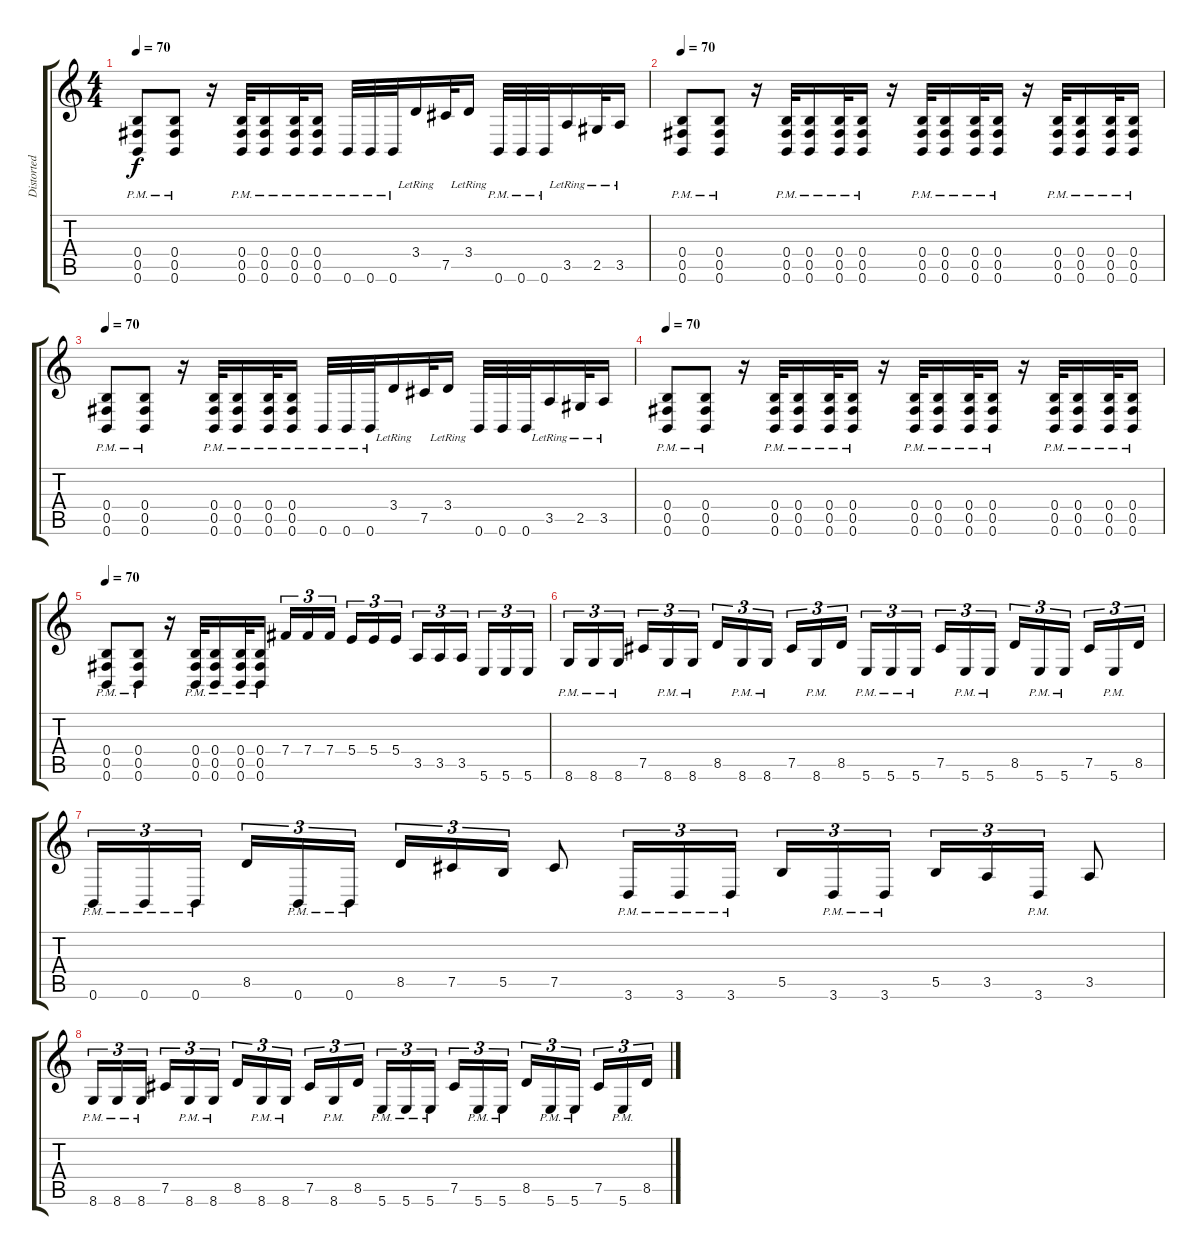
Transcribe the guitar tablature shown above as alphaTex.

\track ("Distorted Right" "Distorted ") {instrument distortionguitar}
\staff {score tabs}
\tuning (Db4 Ab3 E3 B2 Gb2 B1) {hide}
\ts (4 4)
\tempo 70
\clef g2
\ks c
(0.4{pm} 0.5{pm} 0.6{pm}).8{dy f} (0.4{pm} 0.5{pm} 0.6{pm}).8 r.16 (0.4{pm} 0.5{pm} 0.6{pm}).32 (0.4{pm} 0.5{pm} 0.6{pm}).16 (0.4{pm} 0.5{pm} 0.6{pm}).32 (0.4{pm} 0.5{pm} 0.6{pm}).16 0.6{pm}.32 0.6{pm}.32 0.6{pm}.32 3.4{lr}.16 7.5.32 3.4{lr}.16 0.6{pm}.32 0.6{pm}.32 0.6{pm}.32 3.5{lr}.16 2.5{lr}.32 3.5{lr}.16 |
\tempo 70
(0.4{pm} 0.5{pm} 0.6{pm}).8 (0.4{pm} 0.5{pm} 0.6{pm}).8 r.16 (0.4{pm} 0.5{pm} 0.6{pm}).32 (0.4{pm} 0.5{pm} 0.6{pm}).16 (0.4{pm} 0.5{pm} 0.6{pm}).32 (0.4{pm} 0.5{pm} 0.6{pm}).16 r.16 (0.4{pm} 0.5{pm} 0.6{pm}).32 (0.4{pm} 0.5{pm} 0.6{pm}).16 (0.4{pm} 0.5{pm} 0.6{pm}).32 (0.4{pm} 0.5{pm} 0.6{pm}).16 r.16 (0.4{pm} 0.5{pm} 0.6{pm}).32 (0.4{pm} 0.5{pm} 0.6{pm}).16 (0.4{pm} 0.5{pm} 0.6{pm}).32 (0.4{pm} 0.5{pm} 0.6{pm}).16 |
\tempo 70
(0.4{pm} 0.5{pm} 0.6{pm}).8 (0.4{pm} 0.5{pm} 0.6{pm}).8 r.16 (0.4{pm} 0.5{pm} 0.6{pm}).32 (0.4{pm} 0.5{pm} 0.6{pm}).16 (0.4{pm} 0.5{pm} 0.6{pm}).32 (0.4{pm} 0.5{pm} 0.6{pm}).16 0.6{pm}.32 0.6{pm}.32 0.6{pm}.32 3.4{lr}.16 7.5.32 3.4{lr}.16 0.6.32 0.6.32 0.6.32 3.5{lr}.16 2.5{lr}.32 3.5{lr}.16 |
\tempo 70
(0.4{pm} 0.5{pm} 0.6{pm}).8 (0.4{pm} 0.5{pm} 0.6{pm}).8 r.16 (0.4{pm} 0.5{pm} 0.6{pm}).32 (0.4{pm} 0.5{pm} 0.6{pm}).16 (0.4{pm} 0.5{pm} 0.6{pm}).32 (0.4{pm} 0.5{pm} 0.6{pm}).16 r.16 (0.4{pm} 0.5{pm} 0.6{pm}).32 (0.4{pm} 0.5{pm} 0.6{pm}).16 (0.4{pm} 0.5{pm} 0.6{pm}).32 (0.4{pm} 0.5{pm} 0.6{pm}).16 r.16 (0.4{pm} 0.5{pm} 0.6{pm}).32 (0.4{pm} 0.5{pm} 0.6{pm}).16 (0.4{pm} 0.5{pm} 0.6{pm}).32 (0.4{pm} 0.5{pm} 0.6{pm}).16 |
\tempo 70
(0.4{pm} 0.5{pm} 0.6{pm}).8 (0.4{pm} 0.5{pm} 0.6{pm}).8 r.16 (0.4{pm} 0.5{pm} 0.6{pm}).32 (0.4{pm} 0.5{pm} 0.6{pm}).16 (0.4{pm} 0.5{pm} 0.6{pm}).32 (0.4{pm} 0.5{pm} 0.6{pm}).16 7.4.16{tu (3 2)} 7.4.16{tu (3 2)} 7.4.16{tu (3 2) beam splitsecondary} 5.4.16{tu (3 2)} 5.4.16{tu (3 2)} 5.4.16{tu (3 2)} 3.5.16{tu (3 2)} 3.5.16{tu (3 2)} 3.5.16{tu (3 2) beam splitsecondary} 5.6.16{tu (3 2)} 5.6.16{tu (3 2)} 5.6.16{tu (3 2)} |
8.6{pm}.16{tu (3 2)} 8.6{pm}.16{tu (3 2)} 8.6{pm}.16{tu (3 2) beam splitsecondary} 7.5.16{tu (3 2)} 8.6{pm}.16{tu (3 2)} 8.6{pm}.16{tu (3 2)} 8.5.16{tu (3 2)} 8.6{pm}.16{tu (3 2)} 8.6{pm}.16{tu (3 2) beam splitsecondary} 7.5.16{tu (3 2)} 8.6{pm}.16{tu (3 2)} 8.5.16{tu (3 2)} 5.6{pm}.16{tu (3 2)} 5.6{pm}.16{tu (3 2)} 5.6{pm}.16{tu (3 2) beam splitsecondary} 7.5.16{tu (3 2)} 5.6{pm}.16{tu (3 2)} 5.6{pm}.16{tu (3 2)} 8.5.16{tu (3 2)} 5.6{pm}.16{tu (3 2)} 5.6{pm}.16{tu (3 2) beam splitsecondary} 7.5.16{tu (3 2)} 5.6{pm}.16{tu (3 2)} 8.5.16{tu (3 2)} |
0.6{pm}.16{tu (3 2)} 0.6{pm}.16{tu (3 2)} 0.6{pm}.16{tu (3 2) beam splitsecondary} 8.5.16{tu (3 2)} 0.6{pm}.16{tu (3 2)} 0.6{pm}.16{tu (3 2)} 8.5.16{tu (3 2)} 7.5.16{tu (3 2)} 5.5.16{tu (3 2)} 7.5.8 3.6{pm}.16{tu (3 2)} 3.6{pm}.16{tu (3 2)} 3.6{pm}.16{tu (3 2) beam splitsecondary} 5.5.16{tu (3 2)} 3.6{pm}.16{tu (3 2)} 3.6{pm}.16{tu (3 2)} 5.5.16{tu (3 2)} 3.5.16{tu (3 2)} 3.6{pm}.16{tu (3 2)} 3.5.8 |
8.6{pm}.16{tu (3 2)} 8.6{pm}.16{tu (3 2)} 8.6{pm}.16{tu (3 2) beam splitsecondary} 7.5.16{tu (3 2)} 8.6{pm}.16{tu (3 2)} 8.6{pm}.16{tu (3 2)} 8.5.16{tu (3 2)} 8.6{pm}.16{tu (3 2)} 8.6{pm}.16{tu (3 2) beam splitsecondary} 7.5.16{tu (3 2)} 8.6{pm}.16{tu (3 2)} 8.5.16{tu (3 2)} 5.6{pm}.16{tu (3 2)} 5.6{pm}.16{tu (3 2)} 5.6{pm}.16{tu (3 2) beam splitsecondary} 7.5.16{tu (3 2)} 5.6{pm}.16{tu (3 2)} 5.6{pm}.16{tu (3 2)} 8.5.16{tu (3 2)} 5.6{pm}.16{tu (3 2)} 5.6{pm}.16{tu (3 2) beam splitsecondary} 7.5.16{tu (3 2)} 5.6{pm}.16{tu (3 2)} 8.5.16{tu (3 2)}
